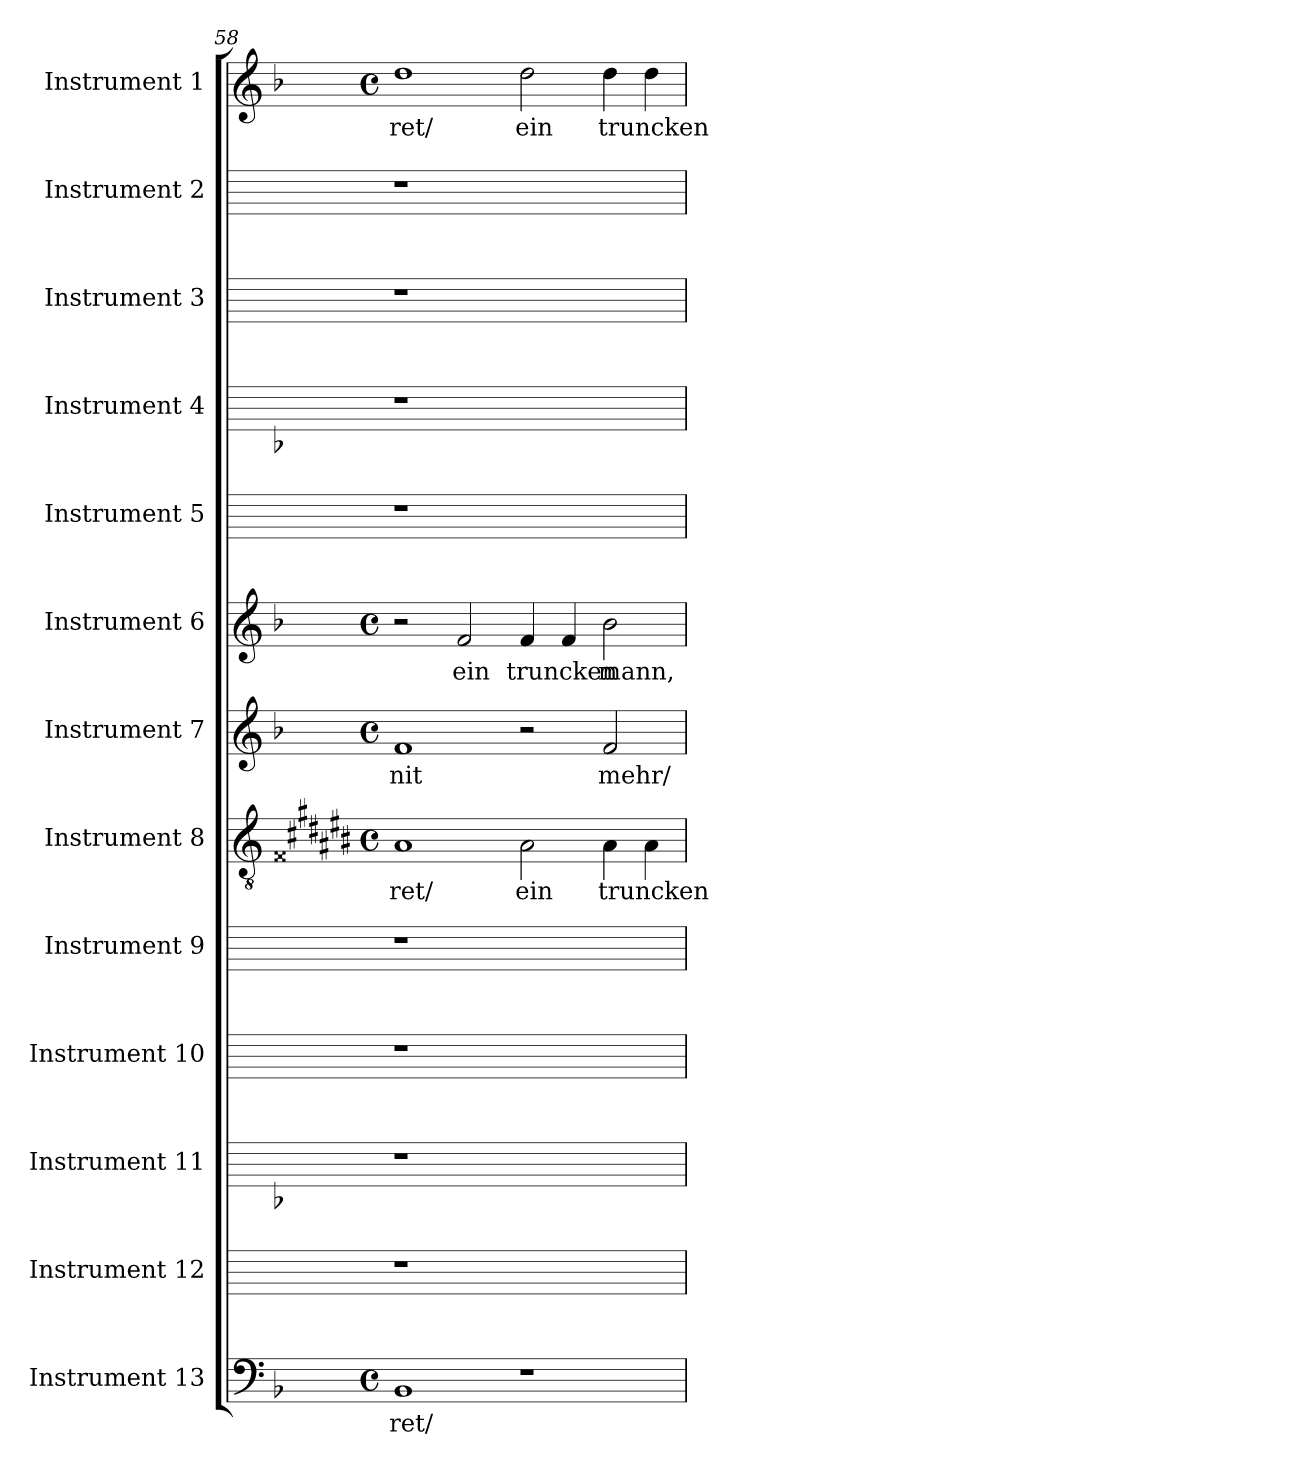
**kern	**text	**kern	**kern	**kern	**kern	**kern	**text	**kern	**text	**kern	**text	**kern	**kern	**kern	**kern	**kern	**text
*part13	*part13	*part12	*part11	*part10	*part9	*part8	*part8	*part7	*part7	*part6	*part6	*part5	*part4	*part3	*part2	*part1	*part1
*staff13	*staff13	*staff12	*staff11	*staff10	*staff9	*staff8	*staff8	*staff7	*staff7	*staff6	*staff6	*staff5	*staff4	*staff3	*staff2	*staff1	*staff1
*I"Instrument 13	*	*I"Instrument 12	*I"Instrument 11	*I"Instrument 10	*I"Instrument 9	*I"Instrument 8	*	*I"Instrument 7	*	*I"Instrument 6	*	*I"Instrument 5	*I"Instrument 4	*I"Instrument 3	*I"Instrument 2	*I"Instrument 1	*
!!LO:LB:g=z
*clefF4	*	*	*	*	*	*clefGv2	*	*clefG2	*	*clefG2	*	*	*	*	*	*clefG2	*
*ITrd-3c-5	*	*ITrd-2c-3	*ITrd1c2	*ITrd-2c-3	*ITrd-2c-3	*ITrd-2c-3	*	*ITrd-3c-5	*	*	*	*ITrd-2c-3	*ITrd1c2	*ITrd-2c-3	*ITrd-2c-3	*ITrd1c2	*
*k[b-e-]	*	*	*k[b-e-a-]	*	*	*k[f##c#g#d#a#e#b#]	*	*k[b-e-]	*	*k[b-]	*	*	*k[b-e-a-]	*	*	*k[b-e-a-]	*
*B-:	*	*	*E-:	*	*	*G#:	*	*B-:	*	*F:	*	*	*E-:	*	*	*E-:	*
*M4/4	*	*	*	*	*	*M4/4	*	*M4/4	*	*M4/4	*	*	*	*	*	*M4/4	*
*met(c)	*	*	*	*	*	*met(c)	*	*met(c)	*	*met(c)	*	*	*	*	*	*met(c)	*
=58	=58	=58	=58	=58	=58	=58	=58	=58	=58	=58	=58	=58	=58	=58	=58	=58	=58
!	!LO:LY:b:cj	!	!	!	!	!	!LO:LY:b:cj	!	!LO:LY:b:cj	!	!	!	!	!	!	!	!LO:LY:b:cj
1E-	ret/	1r	1r	1r	1r	1c#	-ret/	1b-	nit	2r	.	1r	1r	1r	1r	1cc	ret/
!	!	!	!	!	!	!	!	!	!	!	!LO:LY:b:cj	!	!	!	!	!	!
.	.	.	.	.	.	.	.	.	.	2f/	ein	.	.	.	.	.	.
!	!	!	!	!	!	!	!LO:LY:b:cj	!	!	!	!LO:LY:b	!	!	!	!	!	!LO:LY:b:cj
1r	.	1ryy	1ryy	1ryy	1ryy	2c#\	ein	2r	.	4f/	truncken	1ryy	1ryy	1ryy	1ryy	2cc\	ein
.	.	.	.	.	.	.	.	.	.	4f/	.	.	.	.	.	.	.
!	!	!	!	!	!	!	!LO:LY:b	!	!LO:LY:b:cj	!	!LO:LY:b:cj	!	!	!	!	!	!LO:LY:b
.	.	.	.	.	.	4c#\	truncken	2b-/	mehr/	2b-\	mann,	.	.	.	.	4cc\	truncken
.	.	.	.	.	.	4c#\	.	.	.	.	.	.	.	.	.	4cc\	.
=	=	=	=	=	=	=	=	=	=	=	=	=	=	=	=	=	=
*-	*-	*-	*-	*-	*-	*-	*-	*-	*-	*-	*-	*-	*-	*-	*-	*-	*-
